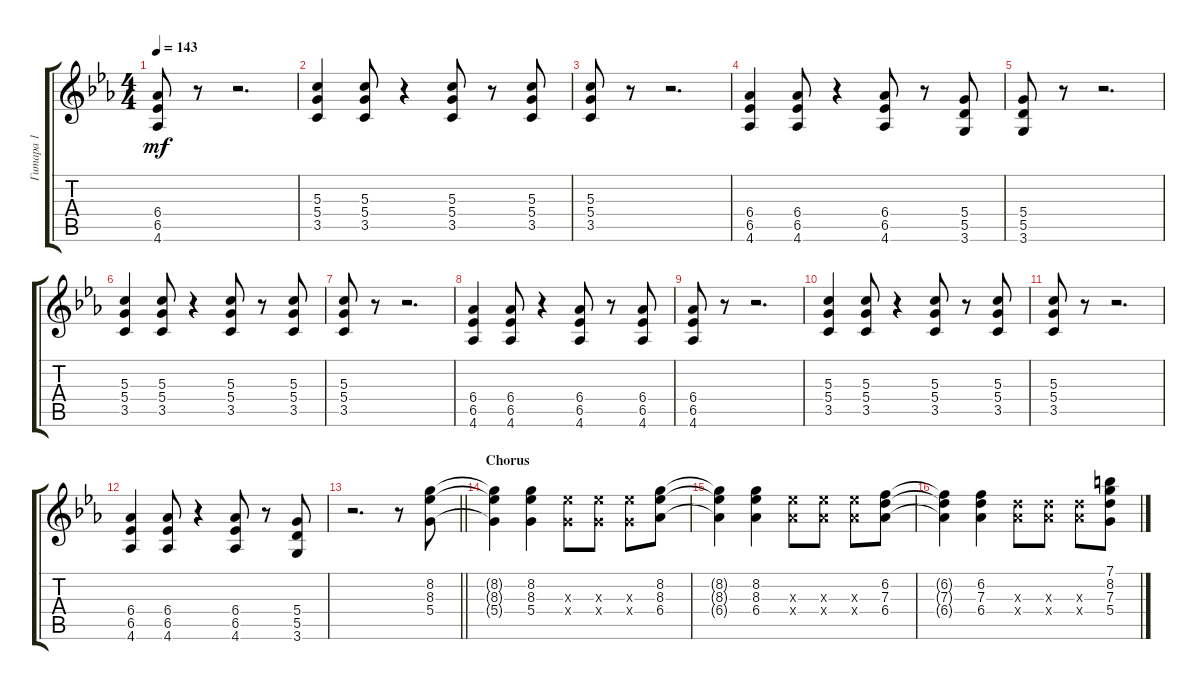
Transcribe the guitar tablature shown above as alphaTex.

\track ("Гитара 1" "Гитара 1") {instrument distortionguitar}
\staff {score tabs}
\tuning (E4 B3 G3 D3 A2 E2) {hide}
\ts (4 4)
\tempo 143
\clef g2
\ks cminor
(6.4 6.5 4.6).8{dy mf} r.8 r.2{d} |
(5.3 5.4 3.5).4 (5.3 5.4 3.5).8 r.4 (5.3 5.4 3.5).8 r.8 (5.3 5.4 3.5).8 |
(5.3 5.4 3.5).8 r.8 r.2{d} |
(6.4 6.5 4.6).4 (6.4 6.5 4.6).8 r.4 (6.4 6.5 4.6).8 r.8 (5.4 5.5 3.6).8 |
(5.4 5.5 3.6).8 r.8 r.2{d} |
(5.3 5.4 3.5).4 (5.3 5.4 3.5).8 r.4 (5.3 5.4 3.5).8 r.8 (5.3 5.4 3.5).8 |
(5.3 5.4 3.5).8 r.8 r.2{d} |
(6.4 6.5 4.6).4 (6.4 6.5 4.6).8 r.4 (6.4 6.5 4.6).8 r.8 (6.4 6.5 4.6).8 |
(6.4 6.5 4.6).8 r.8 r.2{d} |
(5.3 5.4 3.5).4 (5.3 5.4 3.5).8 r.4 (5.3 5.4 3.5).8 r.8 (5.3 5.4 3.5).8 |
(5.3 5.4 3.5).8 r.8 r.2{d} |
(6.4 6.5 4.6).4 (6.4 6.5 4.6).8 r.4 (6.4 6.5 4.6).8 r.8 (5.4 5.5 3.6).8 |
\barLineRight lightlight
r.2{d} r.8 (8.2 8.3 5.4).8 |
\section ("" "Chorus")
(8.2{t} 8.3{t} 5.4{t}).4 (8.2 8.3 5.4).4 (8.3{x} 5.4{x}).8 (8.3{x} 5.4{x}).8 (8.3{x} 5.4{x}).8 (8.2 8.3 6.4).8 |
(8.2{t} 8.3{t} 6.4{t}).4 (8.2 8.3 6.4).4 (8.3{x} 6.4{x}).8 (8.3{x} 6.4{x}).8 (8.3{x} 6.4{x}).8 (6.2 7.3 6.4).8 |
(6.2{t} 7.3{t} 6.4{t}).4 (6.2 7.3 6.4).4 (7.3{x} 6.4{x}).8 (7.3{x} 6.4{x}).8 (7.3{x} 6.4{x}).8 (7.1 8.2 7.3 5.4).8
